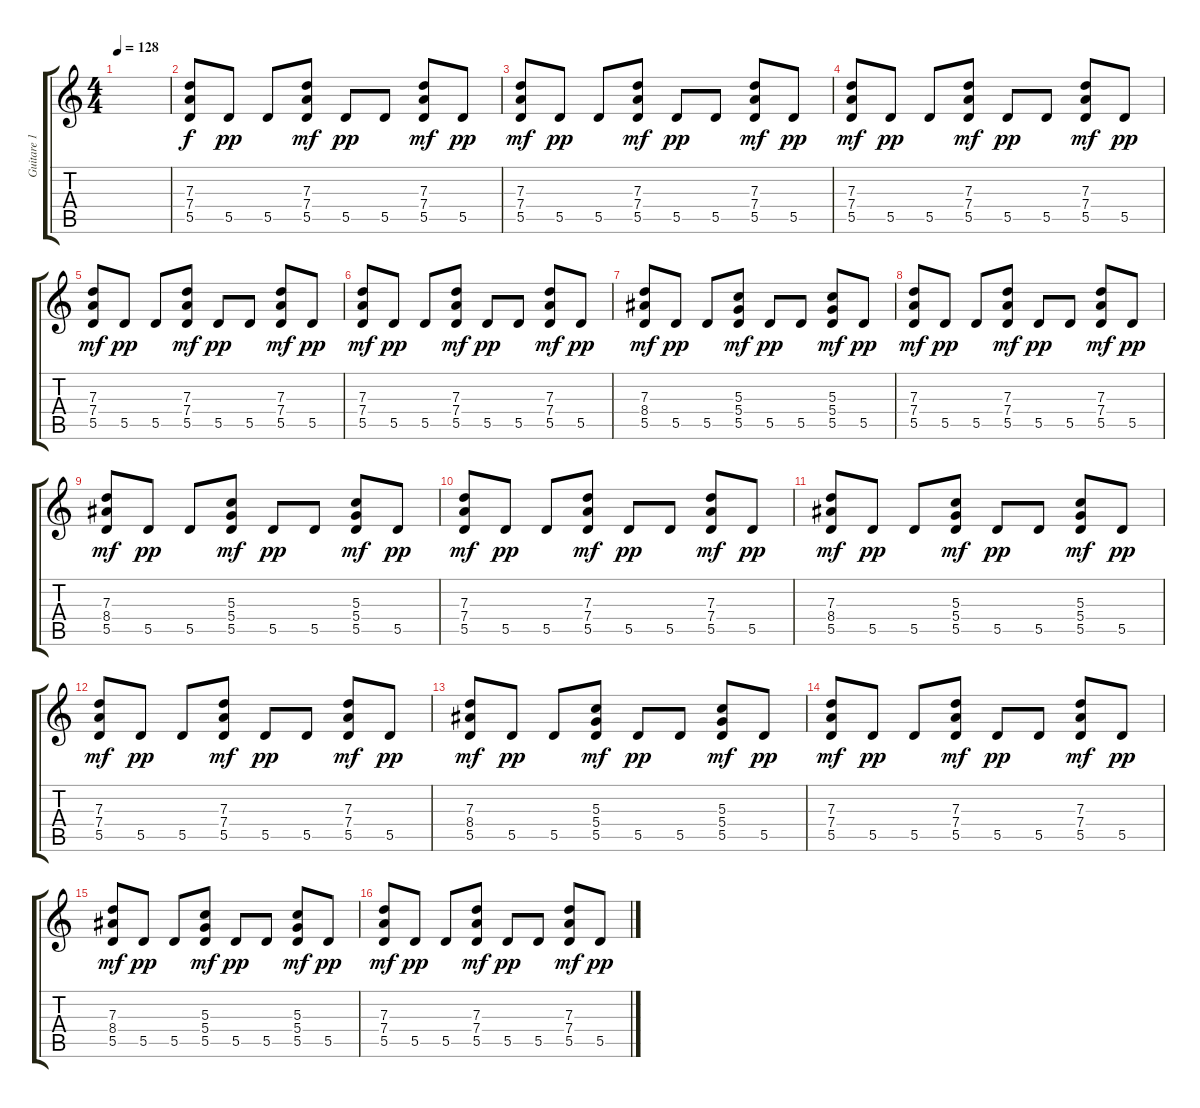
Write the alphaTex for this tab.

\track ("Guitare 1" "Guitare 1") {instrument distortionguitar}
\staff {score tabs}
\tuning (E4 B3 G3 D3 A2 E2) {hide}
\ts (4 4)
\tempo 128
\clef g2
\ks c
|
(7.3 7.4 5.5).8 5.5.8{dy pp} 5.5.8 (7.3 7.4 5.5).8{dy mf} 5.5.8{dy pp} 5.5.8 (7.3 7.4 5.5).8{dy mf} 5.5.8{dy pp} |
(7.3 7.4 5.5).8{dy mf} 5.5.8{dy pp} 5.5.8 (7.3 7.4 5.5).8{dy mf} 5.5.8{dy pp} 5.5.8 (7.3 7.4 5.5).8{dy mf} 5.5.8{dy pp} |
(7.3 7.4 5.5).8{dy mf} 5.5.8{dy pp} 5.5.8 (7.3 7.4 5.5).8{dy mf} 5.5.8{dy pp} 5.5.8 (7.3 7.4 5.5).8{dy mf} 5.5.8{dy pp} |
(7.3 7.4 5.5).8{dy mf} 5.5.8{dy pp} 5.5.8 (7.3 7.4 5.5).8{dy mf} 5.5.8{dy pp} 5.5.8 (7.3 7.4 5.5).8{dy mf} 5.5.8{dy pp} |
(7.3 7.4 5.5).8{dy mf} 5.5.8{dy pp} 5.5.8 (7.3 7.4 5.5).8{dy mf} 5.5.8{dy pp} 5.5.8 (7.3 7.4 5.5).8{dy mf} 5.5.8{dy pp} |
(7.3 8.4 5.5).8{dy mf} 5.5.8{dy pp} 5.5.8 (5.3 5.4 5.5).8{dy mf} 5.5.8{dy pp} 5.5.8 (5.3 5.4 5.5).8{dy mf} 5.5.8{dy pp} |
(7.3 7.4 5.5).8{dy mf} 5.5.8{dy pp} 5.5.8 (7.3 7.4 5.5).8{dy mf} 5.5.8{dy pp} 5.5.8 (7.3 7.4 5.5).8{dy mf} 5.5.8{dy pp} |
(7.3 8.4 5.5).8{dy mf} 5.5.8{dy pp} 5.5.8 (5.3 5.4 5.5).8{dy mf} 5.5.8{dy pp} 5.5.8 (5.3 5.4 5.5).8{dy mf} 5.5.8{dy pp} |
(7.3 7.4 5.5).8{dy mf} 5.5.8{dy pp} 5.5.8 (7.3 7.4 5.5).8{dy mf} 5.5.8{dy pp} 5.5.8 (7.3 7.4 5.5).8{dy mf} 5.5.8{dy pp} |
(7.3 8.4 5.5).8{dy mf} 5.5.8{dy pp} 5.5.8 (5.3 5.4 5.5).8{dy mf} 5.5.8{dy pp} 5.5.8 (5.3 5.4 5.5).8{dy mf} 5.5.8{dy pp} |
(7.3 7.4 5.5).8{dy mf} 5.5.8{dy pp} 5.5.8 (7.3 7.4 5.5).8{dy mf} 5.5.8{dy pp} 5.5.8 (7.3 7.4 5.5).8{dy mf} 5.5.8{dy pp} |
(7.3 8.4 5.5).8{dy mf} 5.5.8{dy pp} 5.5.8 (5.3 5.4 5.5).8{dy mf} 5.5.8{dy pp} 5.5.8 (5.3 5.4 5.5).8{dy mf} 5.5.8{dy pp} |
(7.3 7.4 5.5).8{dy mf} 5.5.8{dy pp} 5.5.8 (7.3 7.4 5.5).8{dy mf} 5.5.8{dy pp} 5.5.8 (7.3 7.4 5.5).8{dy mf} 5.5.8{dy pp} |
(7.3 8.4 5.5).8{dy mf} 5.5.8{dy pp} 5.5.8 (5.3 5.4 5.5).8{dy mf} 5.5.8{dy pp} 5.5.8 (5.3 5.4 5.5).8{dy mf} 5.5.8{dy pp} |
(7.3 7.4 5.5).8{dy mf} 5.5.8{dy pp} 5.5.8 (7.3 7.4 5.5).8{dy mf} 5.5.8{dy pp} 5.5.8 (7.3 7.4 5.5).8{dy mf} 5.5.8{dy pp}
